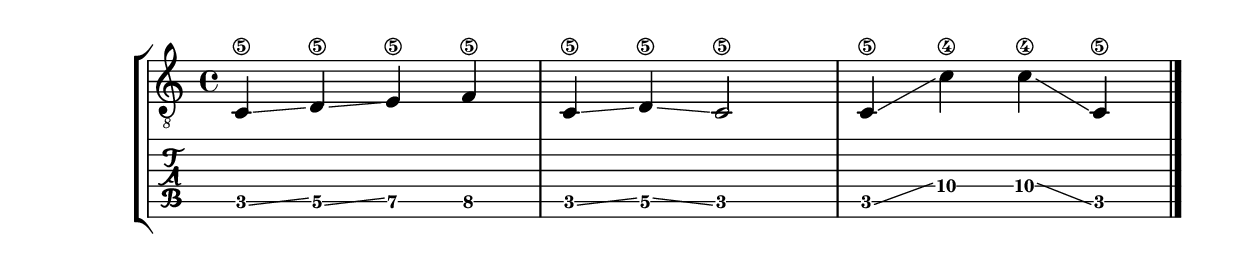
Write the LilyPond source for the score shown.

\version "2.16.0"

\header{ texidoc = "Glissando lines in tablature have the right slope."
       }

\paper { ragged-right = ##f } % strech the staff to make glissando lines visible

glissandotest = \relative c {
   c4\5 \glissando d\5 \glissando e\5 f\5 |
   c4\5 \glissando d\5 \glissando c2\5 |
   c4\5 \glissando c'\4 c\4 \glissando c,\5
  \bar "|."
}

\context StaffGroup <<
  \context Staff <<
    \clef "G_8"
    \glissandotest
  >>
  \context TabStaff <<
    \glissandotest
  >>
>>
